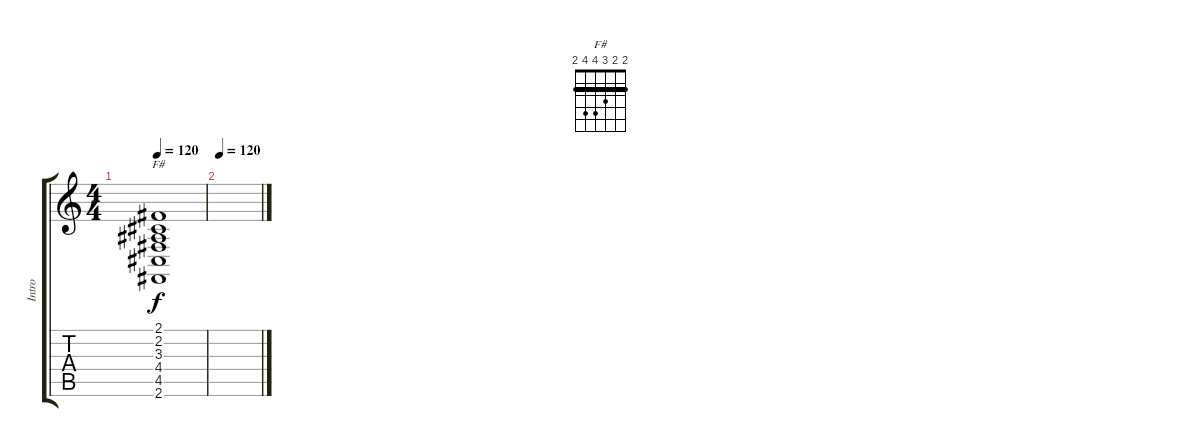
\track ("Intro" "Intro") {instrument stringensemble2}
\staff {score tabs}
\tuning (E4 B3 G3 D3 A2 E2) {hide}
\chord ("F#" 2 2 3 4 4 2) {barre 2}
\ts (4 4)
\tempo 120
\clef g2
\ks c
(2.1{t} 2.2{t} 3.3{t} 4.4{t} 4.5{t} 2.6{t}).1{ch "F#" dy f} |
\tempo 120
